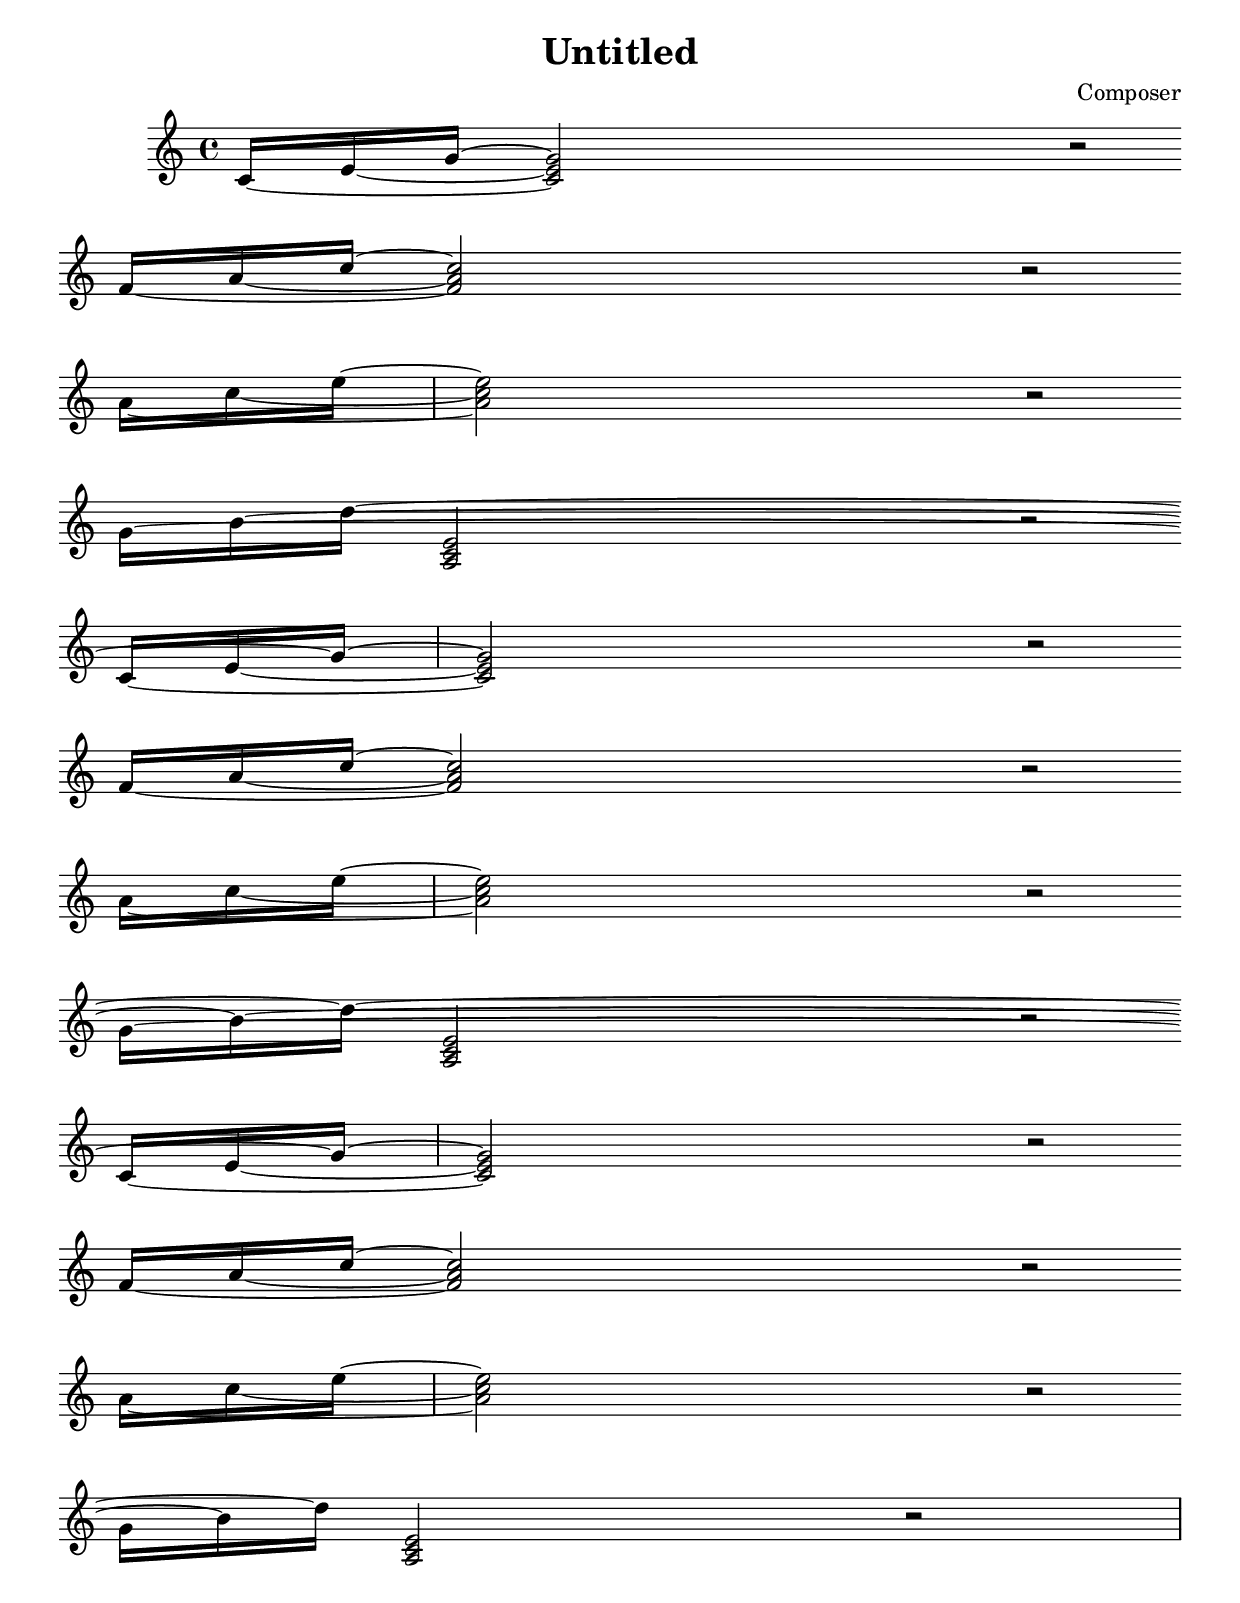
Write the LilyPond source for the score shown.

\include "articulate.ly"

\header {
  title = "Untitled"
  composer = "Composer"
}

\score {
  \unfoldRepeats \articulate <<
	  %\relative c'
    {
    \repeat unfold 3
      \relative c' {

        \set tieWaitForNote = ##t
        \grace { c16 ~ e ~ g ~ } <c, e g>2
        \break
        \grace { f16 ~ a ~ c ~ } <f, a c>2
        \break
        \grace { a16 ~ c ~ e ~ } <a, c e>2
        \break
        \grace { g16 ~ b ~ d ~ } <a, c e>2
        \break
        \unset tieWaitForNote
      }
    }
  >>

  \layout {}
  \midi {}
}